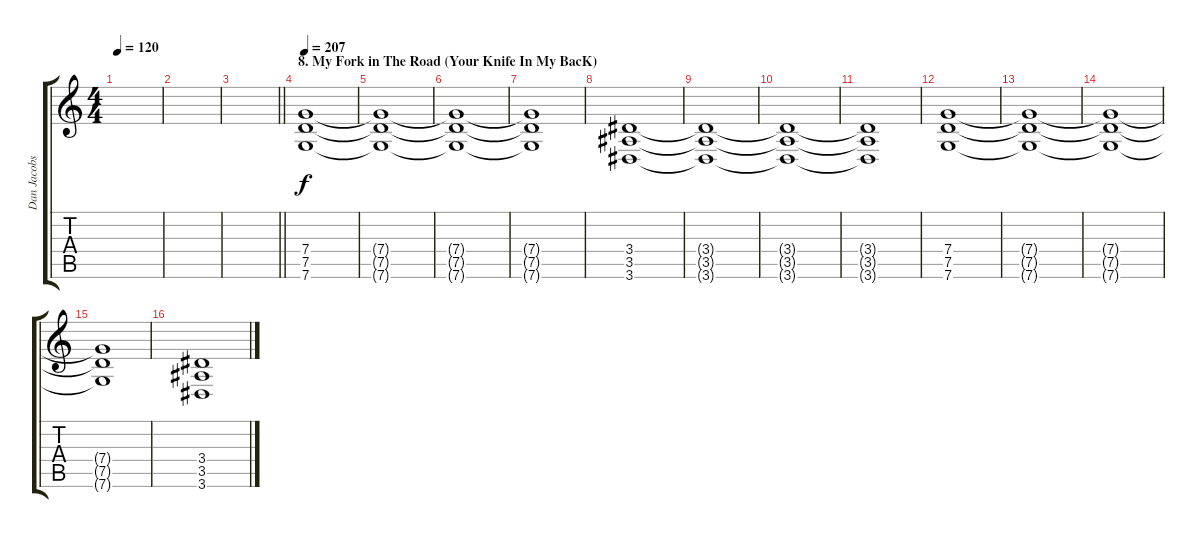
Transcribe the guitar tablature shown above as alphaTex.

\track ("Dan Jacobs" "Dan Jacobs") {instrument distortionguitar}
\staff {score tabs}
\tuning (D4 A3 F3 C3 G2 C2) {hide}
\ts (4 4)
\tempo 120
\clef g2
\ks c
|
|
\barLineRight lightlight
|
\section ("" "8. My Fork in The Road (Your Knife In My BacK)")
\tempo 207
(7.4 7.5 7.6).1 |
(7.4{t} 7.5{t} 7.6{t}).1 |
(7.4{t} 7.5{t} 7.6{t}).1 |
(7.4{t} 7.5{t} 7.6{t}).1 |
(3.4 3.5 3.6).1 |
(3.4{t} 3.5{t} 3.6{t}).1 |
(3.4{t} 3.5{t} 3.6{t}).1 |
(3.4{t} 3.5{t} 3.6{t}).1 |
(7.4 7.5 7.6).1 |
(7.4{t} 7.5{t} 7.6{t}).1 |
(7.4{t} 7.5{t} 7.6{t}).1 |
(7.4{t} 7.5{t} 7.6{t}).1 |
(3.4 3.5 3.6).1
